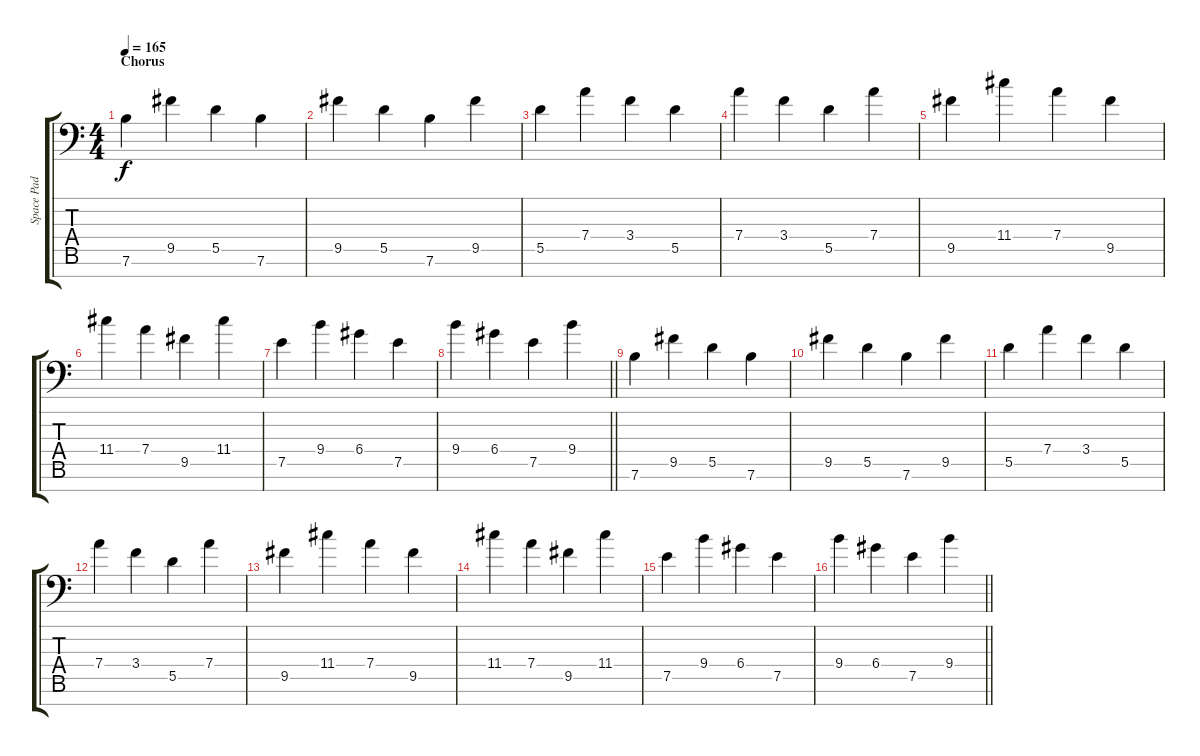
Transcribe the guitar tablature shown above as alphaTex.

\track ("Space Pad bass arp" "Space Pad ") {instrument synthbass1}
\staff {score tabs}
\tuning (E4 B3 G3 D3 A2 E2 B0) {hide}
\ts (4 4)
\section ("" "Chorus")
\tempo 165
\clef f4
\ks c
7.6.4{dy f} 9.5.4 5.5.4 7.6.4 |
9.5.4 5.5.4 7.6.4 9.5.4 |
5.5.4 7.4.4 3.4.4 5.5.4 |
7.4.4 3.4.4 5.5.4 7.4.4 |
9.5.4 11.4.4 7.4.4 9.5.4 |
11.4.4 7.4.4 9.5.4 11.4.4 |
7.5.4 9.4.4 6.4.4 7.5.4 |
\barLineRight lightlight
9.4.4 6.4.4 7.5.4 9.4.4 |
7.6.4 9.5.4 5.5.4 7.6.4 |
9.5.4 5.5.4 7.6.4 9.5.4 |
5.5.4 7.4.4 3.4.4 5.5.4 |
7.4.4 3.4.4 5.5.4 7.4.4 |
9.5.4 11.4.4 7.4.4 9.5.4 |
11.4.4 7.4.4 9.5.4 11.4.4 |
7.5.4 9.4.4 6.4.4 7.5.4 |
\barLineRight lightlight
9.4.4 6.4.4 7.5.4 9.4.4
